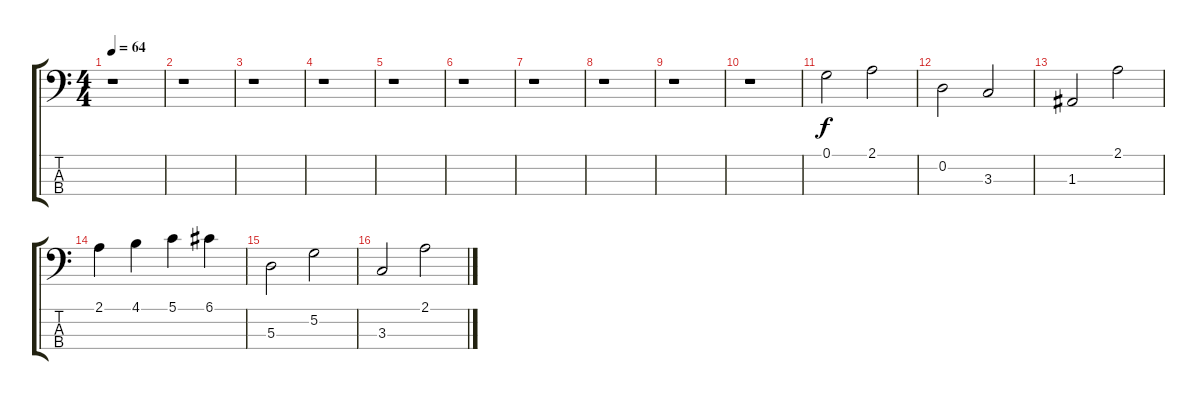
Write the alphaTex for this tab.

\track "" {instrument acousticbass}
\staff {score tabs}
\tuning (G2 D2 A1 E1) {hide}
\ts (4 4)
\tempo 64
\clef f4
\ks c
r.1{dy f instrument acousticbass} |
r.1 |
r.1 |
r.1 |
r.1 |
r.1 |
r.1 |
r.1 |
r.1 |
r.1 |
0.1.2 2.1.2 |
0.2.2 3.3.2 |
1.3.2 2.1.2 |
2.1.4 4.1.4 5.1.4 6.1.4 |
5.3.2 5.2.2 |
3.3.2 2.1.2
